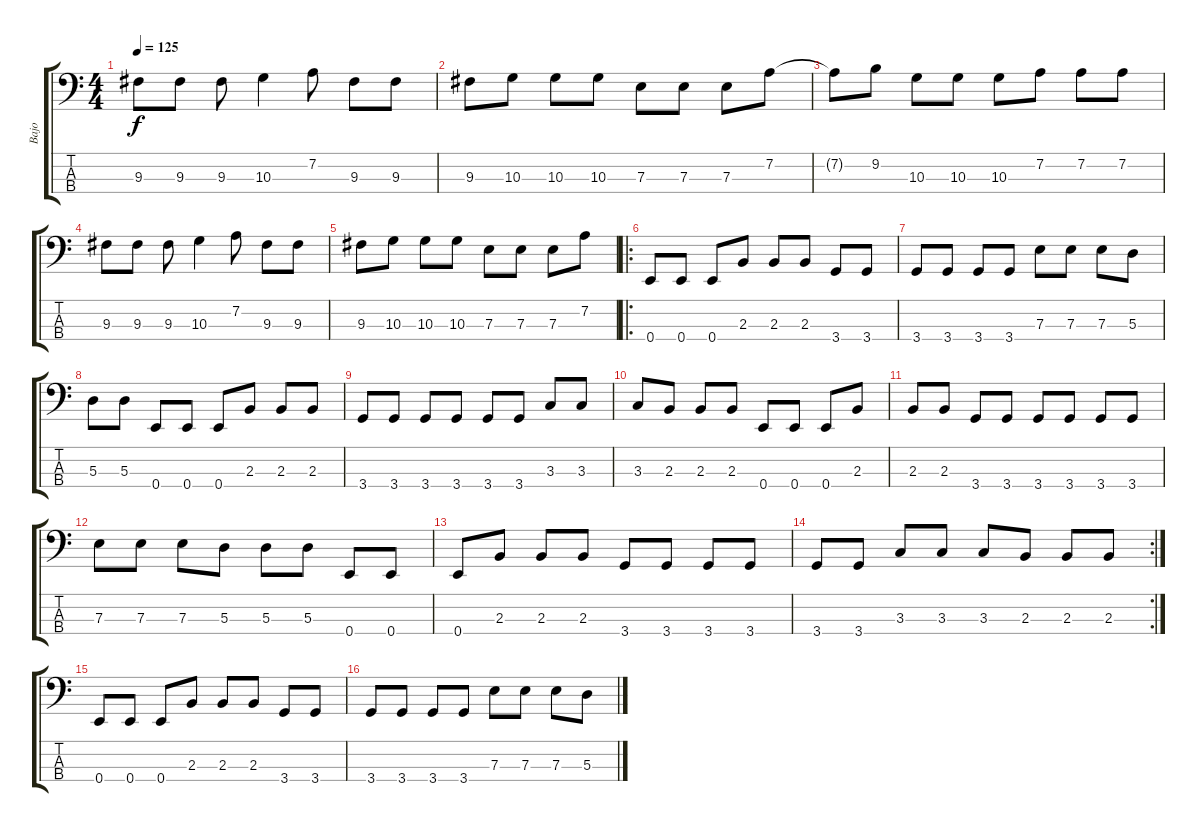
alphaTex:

\track ("Bajo" "Bajo") {instrument electricbassfinger}
\staff {score tabs}
\tuning (G2 D2 A1 E1) {hide}
\ts (4 4)
\tempo 125
\clef f4
\ks c
9.3.8{dy f} 9.3.8 9.3.8 10.3.4 7.2.8 9.3.8 9.3.8 |
9.3.8 10.3.8 10.3.8 10.3.8 7.3.8 7.3.8 7.3.8 7.2.8 |
7.2{t}.8 9.2.8 10.3.8 10.3.8 10.3.8 7.2.8 7.2.8 7.2.8 |
9.3.8 9.3.8 9.3.8 10.3.4 7.2.8 9.3.8 9.3.8 |
9.3.8 10.3.8 10.3.8 10.3.8 7.3.8 7.3.8 7.3.8 7.2.8 |
\ro
0.4.8 0.4.8 0.4.8 2.3.8 2.3.8 2.3.8 3.4.8 3.4.8 |
3.4.8 3.4.8 3.4.8 3.4.8 7.3.8 7.3.8 7.3.8 5.3.8 |
5.3.8 5.3.8 0.4.8 0.4.8 0.4.8 2.3.8 2.3.8 2.3.8 |
3.4.8 3.4.8 3.4.8 3.4.8 3.4.8 3.4.8 3.3.8 3.3.8 |
3.3.8 2.3.8 2.3.8 2.3.8 0.4.8 0.4.8 0.4.8 2.3.8 |
2.3.8 2.3.8 3.4.8 3.4.8 3.4.8 3.4.8 3.4.8 3.4.8 |
7.3.8 7.3.8 7.3.8 5.3.8 5.3.8 5.3.8 0.4.8 0.4.8 |
0.4.8 2.3.8 2.3.8 2.3.8 3.4.8 3.4.8 3.4.8 3.4.8 |
\rc 2
3.4.8 3.4.8 3.3.8 3.3.8 3.3.8 2.3.8 2.3.8 2.3.8 |
0.4.8 0.4.8 0.4.8 2.3.8 2.3.8 2.3.8 3.4.8 3.4.8 |
3.4.8 3.4.8 3.4.8 3.4.8 7.3.8 7.3.8 7.3.8 5.3.8
